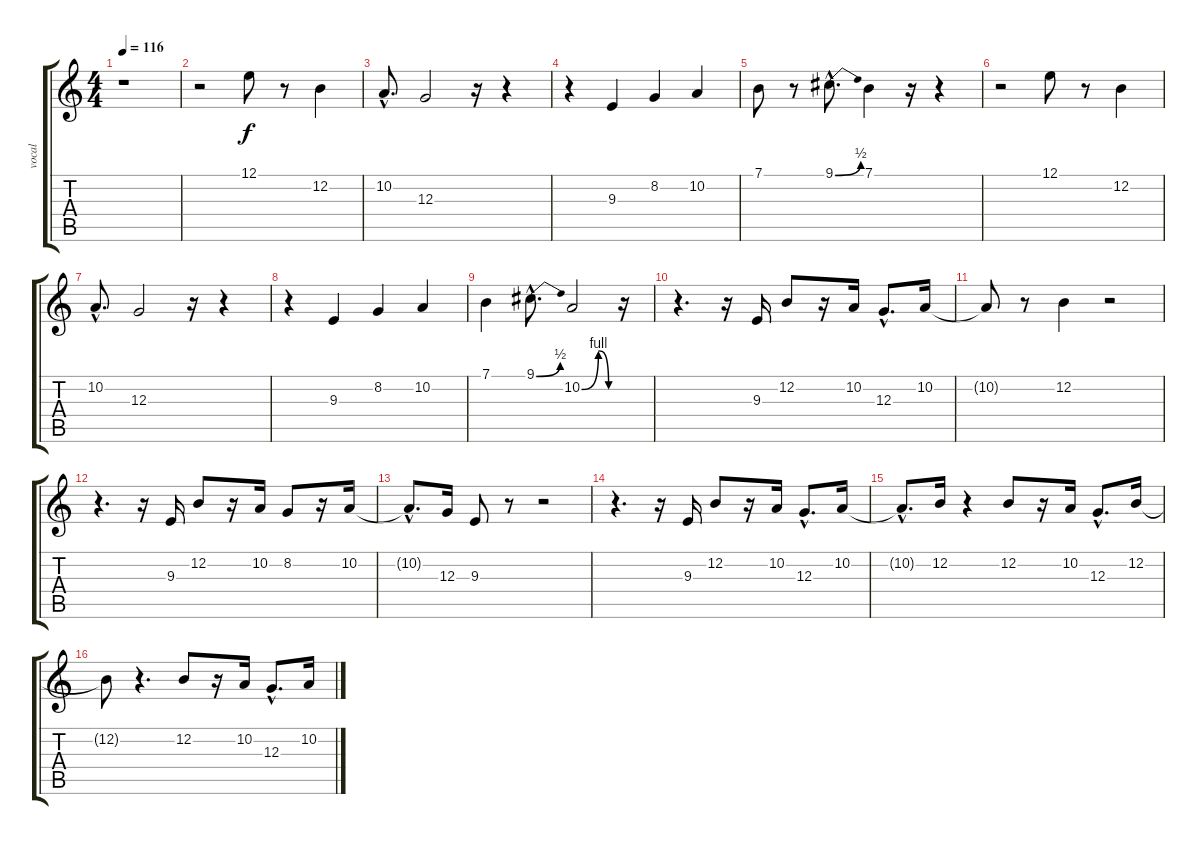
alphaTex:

\track ("vocal" "vocal") {instrument accordion}
\staff {score tabs}
\tuning (E4 B3 G3 D3 A2 E2) {hide}
\ts (4 4)
\tempo 116
\clef g2
\ks c
r.1{dy f instrument accordion} |
r.2 12.1.8 r.8 12.2.4 |
10.2{hac}.8{d} 12.3.2 r.16 r.4 |
r.4 9.3.4 8.2.4 10.2.4 |
7.1.8 r.8 9.1{be (bend 0 0 60 2) hac}.8{d} 7.1.4 r.16 r.4 |
r.2 12.1.8 r.8 12.2.4 |
10.2{hac}.8{d} 12.3.2 r.16 r.4 |
r.4 9.3.4 8.2.4 10.2.4 |
7.1.4 9.1{be (bend 0 0 60 2) hac}.8{d} 10.2{be (custom 0 0 31 4 50 0 60 0)}.2 r.16 |
r.4{d} r.16 9.3.16 12.2.8 r.16 10.2.16 12.3{hac}.8{d} 10.2.16 |
10.2{t}.8 r.8 12.2.4 r.2 |
r.4{d} r.16 9.3.16 12.2.8 r.16 10.2.16 8.2.8 r.16 10.2.16 |
10.2{hac t}.8{d} 12.3.16 9.3.8 r.8 r.2 |
r.4{d} r.16 9.3.16 12.2.8 r.16 10.2.16 12.3{hac}.8{d} 10.2.16 |
10.2{hac t}.8{d} 12.2.16 r.4 12.2.8 r.16 10.2.16 12.3{hac}.8{d} 12.2.16 |
12.2{t}.8 r.4{d} 12.2.8 r.16 10.2.16 12.3{hac}.8{d} 10.2.16
